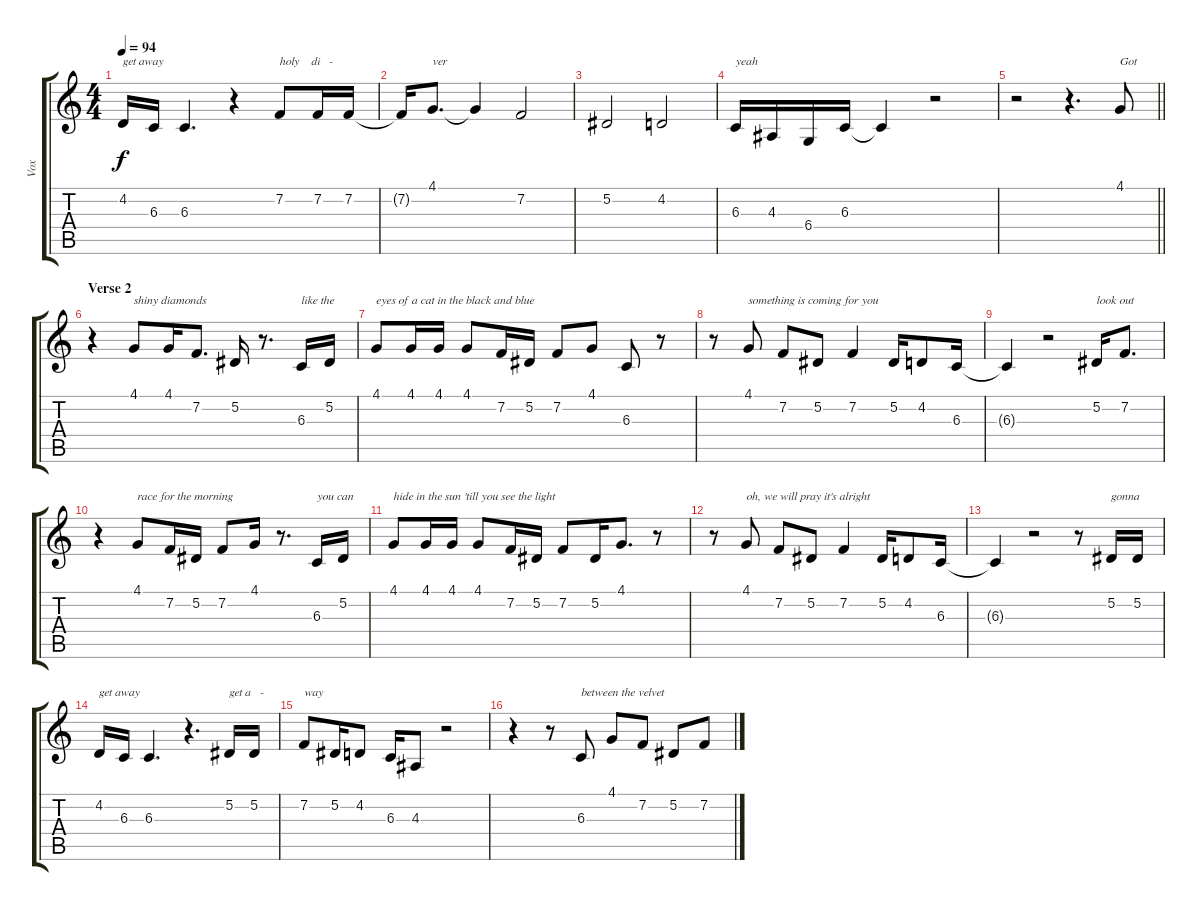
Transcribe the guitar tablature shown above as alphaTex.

\track ("Vox" "Vox") {instrument violin}
\staff {score tabs}
\tuning (Eb4 Bb3 Gb3 Db3 Ab2 Eb2) {hide}
\ts (4 4)
\tempo 94
\clef g2
\ks c
4.2.16{txt "get away" dy f} 6.3.16 6.3.4{d} r.4 7.2.8{txt "holy    di   -"} 7.2.16 7.2.16 |
7.2{t}.16 4.1.8{d txt "ver"} 4.1{t}.4 7.2.2 |
5.2.2 4.2.2 |
6.3.16{txt "yeah"} 4.3.16 6.4.16 6.3.16 6.3{t}.4 r.2 |
\barLineRight lightlight
r.2 r.4{d} 4.1.8{txt "Got"} |
\section ("" "Verse 2")
r.4 4.1.8{txt "shiny diamonds"} 4.1.16 7.2.8{d} 5.2.16 r.8{d} 6.3.16{txt "like the"} 5.2.16 |
4.1.8{txt "eyes of a cat in the black and blue"} 4.1.16 4.1.16 4.1.8 7.2.16 5.2.16 7.2.8 4.1.8 6.3.8 r.8 |
r.8 4.1.8{txt "something is coming for you"} 7.2.8 5.2.8 7.2.4 5.2.16 4.2.8 6.3.16 |
6.3{t}.4 r.2 5.2.16{txt "look out"} 7.2.8{d} |
r.4 4.1.8{txt "race for the morning"} 7.2.16 5.2.16 7.2.8 4.1.16 r.8{d} 6.3.16{txt "you can"} 5.2.16 |
4.1.8{txt "hide in the sun 'till you see the light"} 4.1.16 4.1.16 4.1.8 7.2.16 5.2.16 7.2.8 5.2.16 4.1.8{d} r.8 |
r.8 4.1.8{txt "oh, we will pray it's alright"} 7.2.8 5.2.8 7.2.4 5.2.16 4.2.8 6.3.16 |
6.3{t}.4 r.2 r.8 5.2.16{txt "gonna"} 5.2.16 |
4.2.16{txt "get away"} 6.3.16 6.3.4{d} r.4{d} 5.2.16{txt "get a   -"} 5.2.16 |
7.2.8{txt "way"} 5.2.16 4.2.8 6.3.16 4.3.8 r.2 |
r.4 r.8 6.3.8{txt "between the velvet"} 4.1.8 7.2.8 5.2.8 7.2.8
